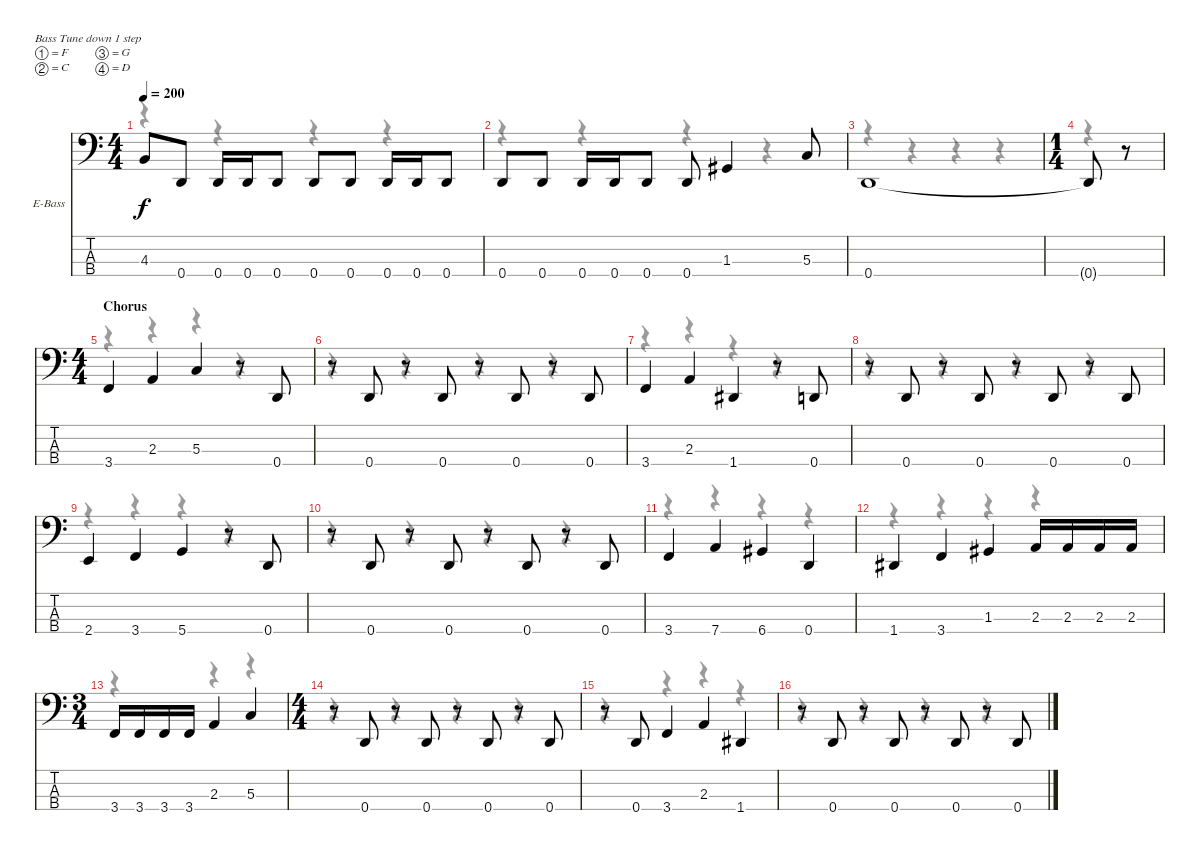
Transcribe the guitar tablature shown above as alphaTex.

\bracketExtendMode nobrackets
\firstSystemTrackNameOrientation horizontal
\otherSystemsTrackNameOrientation horizontal
\track ("Christian \"Speesy\" Giesler" "E-Bass") {instrument electricbasspick}
\staff {score tabs}
\tuning (F2 C2 G1 D1)
\voice
\ts (4 4)
\tempo 200
\clef f4
\ks c
4.3.8{dy f} 0.4.8 0.4.16 0.4.16 0.4.8 0.4.8 0.4.8 0.4.16 0.4.16 0.4.8 |
0.4.8 0.4.8 0.4.16 0.4.16 0.4.8 0.4.8 1.3.4 5.3.8 |
0.4.1 |
\ts (1 4)
\beaming (8 2)
0.4{t}.8 r.8 |
\ts (4 4)
\beaming (8 2 2 2 2)
\section ("" "Chorus")
3.4.4 2.3.4 5.3.4 r.8 0.4.8 |
r.8 0.4.8 r.8 0.4.8 r.8 0.4.8 r.8 0.4.8 |
3.4.4 2.3.4 1.4.4 r.8 0.4.8 |
r.8 0.4.8 r.8 0.4.8 r.8 0.4.8 r.8 0.4.8 |
2.4.4 3.4.4 5.4.4 r.8 0.4.8 |
r.8 0.4.8 r.8 0.4.8 r.8 0.4.8 r.8 0.4.8 |
3.4.4 7.4.4 6.4.4 0.4.4 |
1.4.4 3.4.4 1.3.4 2.3.16 2.3.16 2.3.16 2.3.16 |
\ts (3 4)
\beaming (8 3 1 1 1)
3.4.16 3.4.16 3.4.16 3.4.16 2.3.4 5.3.4 |
\ts (4 4)
\beaming (8 2 2 2 2)
r.8 0.4.8 r.8 0.4.8 r.8 0.4.8 r.8 0.4.8 |
r.8 0.4.8 3.4.4 2.3.4 1.4.4 |
r.8 0.4.8 r.8 0.4.8 r.8 0.4.8 r.8 0.4.8
\voice
\clef f4
\ottava regular
\simile none
\ks c
r.4{dy mf} r.4 r.4 r.4 |
r.4 r.4 r.4 r.4 |
r.4 r.4 r.4 r.4 |
r.4 |
r.4 r.4 r.4 r.4 |
r.4 r.4 r.4 r.4 |
r.4 r.4 r.4 r.4 |
r.4 r.4 r.4 r.4 |
r.4 r.4 r.4 r.4 |
r.4 r.4 r.4 r.4 |
r.4 r.4 r.4 r.4 |
r.4 r.4 r.4 r.4 |
r.4 r.4 r.4 |
r.4 r.4 r.4 r.4 |
r.4 r.4 r.4 r.4 |
r.4 r.4 r.4 r.4
